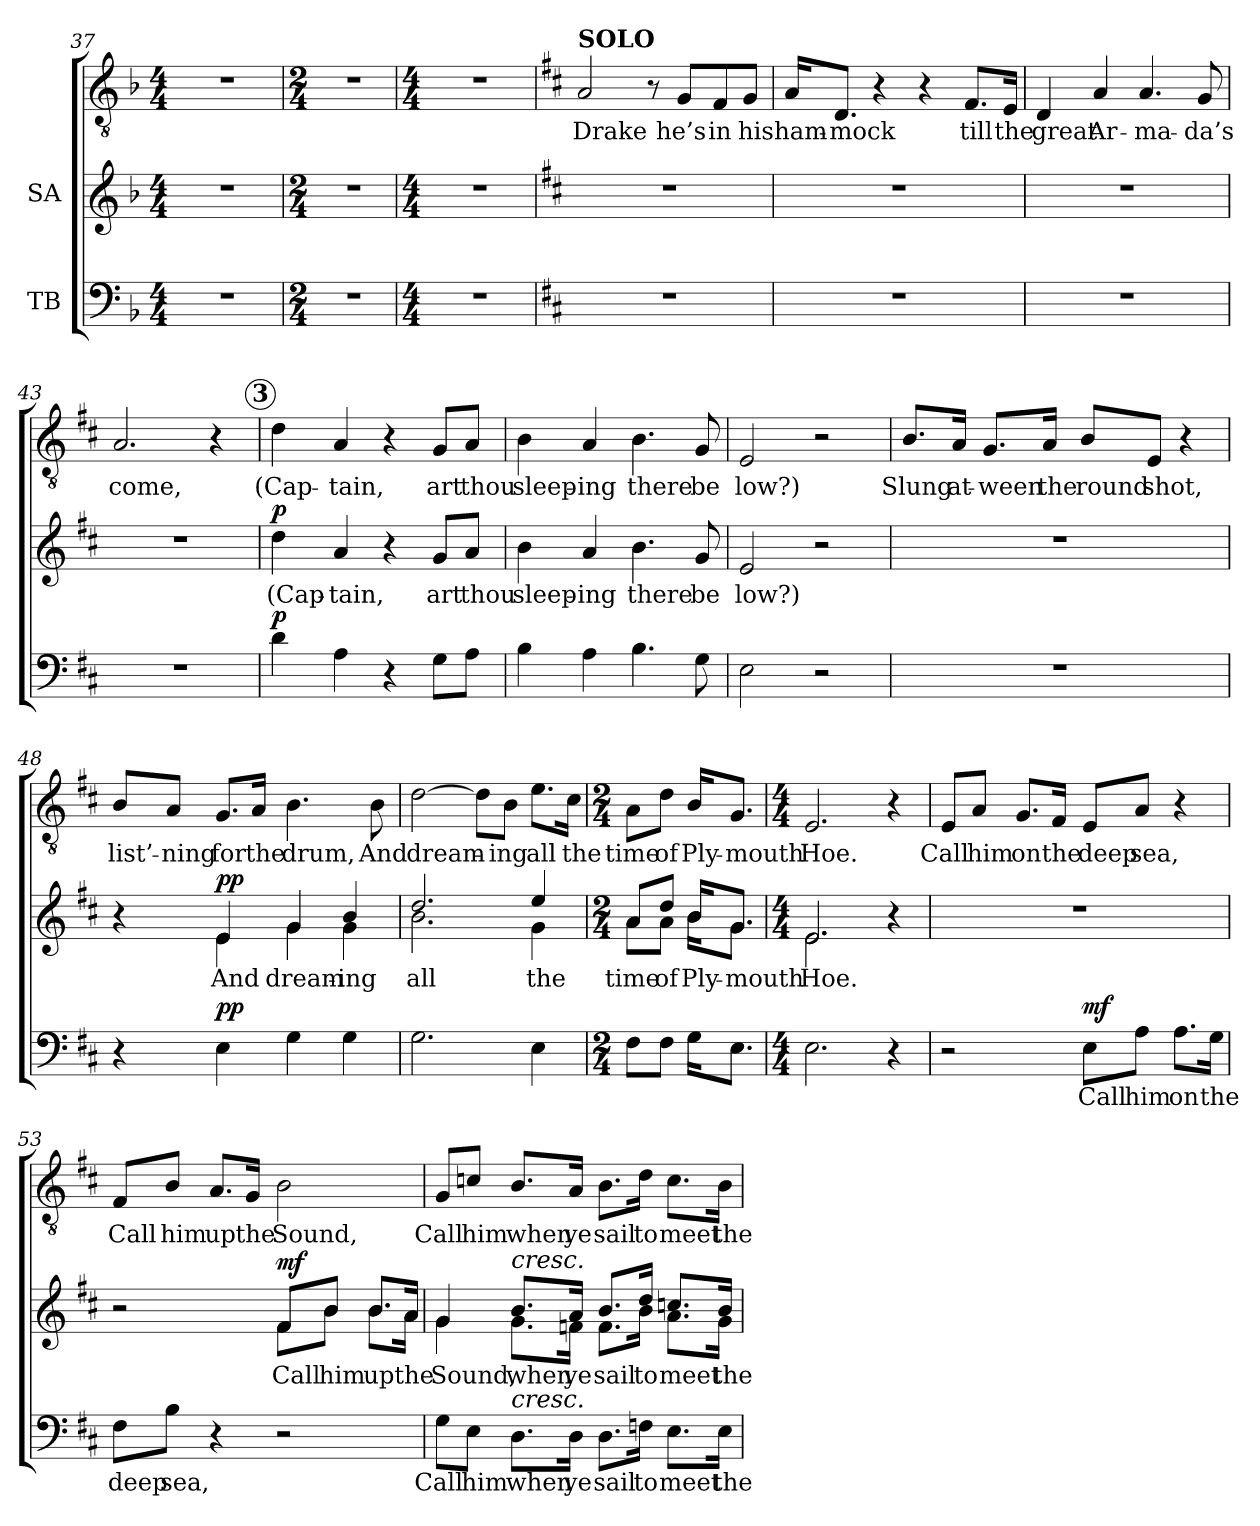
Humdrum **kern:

**kern	**text	**dynam	**kern	**text	**dynam	**kern	**text
*part3	*part3	*part3	*part2	*part2	*part2	*part1	*part1
*staff3	*staff3	*staff3	*staff2	*staff2	*staff2	*staff1	*staff1
*I"TB	*	*	*I"SA	*	*	*	*
*clefF4	*	*	*clefG2	*	*	*clefGv2	*
*k[b-]	*	*	*k[b-]	*	*	*k[b-]	*
*F:	*	*	*F:	*	*	*F:	*
*M4/4	*	*	*M4/4	*	*	*M4/4	*
=37	=37	=37	=37	=37	=37	=37	=37
1r	.	.	1r	.	.	1r	.
=38	=38	=38	=38	=38	=38	=38	=38
*M2/4	*	*	*M2/4	*	*	*M2/4	*
2r	.	.	2r	.	.	2r	.
=39	=39	=39	=39	=39	=39	=39	=39
*M4/4	*	*	*M4/4	*	*	*M4/4	*
1r	.	.	1r	.	.	1r	.
=40	=40	=40	=40	=40	=40	=40	=40
*k[f#c#]	*	*	*k[f#c#]	*	*	*k[f#c#]	*
*D:	*	*	*D:	*	*	*D:	*
!	!	!	!	!	!	!LO:TX:a:B:t=SOLO	!
!	!	!	!	!	!	!	!LO:LY:b
1r	.	.	1r	.	.	2A/	Drake
.	.	.	.	.	.	8r	.
!	!	!	!	!	!	!	!LO:LY:b
.	.	.	.	.	.	8G/L	he’s
!	!	!	!	!	!	!	!LO:LY:b
.	.	.	.	.	.	8F#/	in
!	!	!	!	!	!	!	!LO:LY:b
.	.	.	.	.	.	8G/J	his
=41	=41	=41	=41	=41	=41	=41	=41
!	!	!	!	!	!	!	!LO:LY:b
1r	.	.	1r	.	.	16A/KL	ham-
!	!	!	!	!	!	!	!LO:LY:b
.	.	.	.	.	.	8.D/J	-mock
.	.	.	.	.	.	4r	.
.	.	.	.	.	.	4r	.
!	!	!	!	!	!	!	!LO:LY:b
.	.	.	.	.	.	8.F#/L	till
!	!	!	!	!	!	!	!LO:LY:b
.	.	.	.	.	.	16E/Jk	the
=42	=42	=42	=42	=42	=42	=42	=42
!	!	!	!	!	!	!	!LO:LY:b
1r	.	.	1r	.	.	4D/	great
!	!	!	!	!	!	!	!LO:LY:b
.	.	.	.	.	.	4A/	Ar-
!	!	!	!	!	!	!	!LO:LY:b
.	.	.	.	.	.	4.A/	-ma-
!	!	!	!	!	!	!	!LO:LY:b
.	.	.	.	.	.	8G/	-da’s
=43	=43	=43	=43	=43	=43	=43	=43
!	!	!	!	!	!	!	!LO:LY:b
1r	.	.	1r	.	.	2.A/	come,
.	.	.	.	.	.	4r	.
!!LO:LB:g=z
!!LO:REH:place=s2:a:B:enc=circle:fs=13.5:t=3
=44	=44	=44	=44	=44	=44	=44	=44
!	!	!	!	!LO:LY:b	!	!	!
!	!	!LO:DY:a	!	!	!LO:DY:a	!	!LO:LY:b
4d\	.	p	4dd\	(Cap-	p	4d\	(Cap-
!	!	!	!	!LO:LY:b	!	!	!
!	!	!	!	!	!	!	!LO:LY:b
4A\	.	.	4a/	-tain,	.	4A/	-tain,
4r	.	.	4r	.	.	4r	.
!	!	!	!	!LO:LY:b	!	!	!
!	!	!	!	!	!	!	!LO:LY:b
8G\L	.	.	8g/L	art	.	8G/L	art
!	!	!	!	!LO:LY:b	!	!	!
!	!	!	!	!	!	!	!LO:LY:b
8A\J	.	.	8a/J	thou	.	8A/J	thou
=45	=45	=45	=45	=45	=45	=45	=45
!	!	!	!	!LO:LY:b	!	!	!
!	!	!	!	!	!	!	!LO:LY:b
4B\	.	.	4b\	sleep-	.	4B\	sleep-
!	!	!	!	!LO:LY:b	!	!	!
!	!	!	!	!	!	!	!LO:LY:b
4A\	.	.	4a/	-ing	.	4A/	-ing
!	!	!	!	!LO:LY:b	!	!	!
!	!	!	!	!	!	!	!LO:LY:b
4.B\	.	.	4.b\	there	.	4.B\	there
!	!	!	!	!LO:LY:b	!	!	!
!	!	!	!	!	!	!	!LO:LY:b
8G\	.	.	8g/	be	.	8G/	be
=46	=46	=46	=46	=46	=46	=46	=46
!	!	!	!	!LO:LY:b	!	!	!
!	!	!	!	!	!	!	!LO:LY:b
2E\	.	.	2e/	low?)	.	2E/	low?)
2r	.	.	2r	.	.	2r	.
=47	=47	=47	=47	=47	=47	=47	=47
!	!	!	!	!	!	!	!LO:LY:b
1r	.	.	1r	.	.	8.B/L	Slung
!	!	!	!	!	!	!	!LO:LY:b
.	.	.	.	.	.	16A/Jk	at-
!	!	!	!	!	!	!	!LO:LY:b
.	.	.	.	.	.	8.G/L	-ween
!	!	!	!	!	!	!	!LO:LY:b
.	.	.	.	.	.	16A/Jk	the
!	!	!	!	!	!	!	!LO:LY:b
.	.	.	.	.	.	8B/L	round
!	!	!	!	!	!	!	!LO:LY:b
.	.	.	.	.	.	8E/J	shot,
.	.	.	.	.	.	4r	.
!!LO:LB:g=z
=48	=48	=48	=48	=48	=48	=48	=48
*	*	*	*^	*	*	*	*
!	!	!	!	!	!	!	!	!LO:LY:b
4r	.	.	4r	4ryy	.	.	8B/L	list’-
!	!	!	!	!	!	!	!	!LO:LY:b
.	.	.	.	.	.	.	8A/J	-ning
!	!	!	!	!	!LO:LY:b	!	!	!
!	!	!LO:DY:a	!	!	!	!LO:DY:a	!	!LO:LY:b
4E\	.	pp	4e/	4e\	And	pp	8.G/L	for
!	!	!	!	!	!	!	!	!LO:LY:b
.	.	.	.	.	.	.	16A/Jk	the
!	!	!	!	!	!LO:LY:b	!	!	!
!	!	!	!	!	!	!	!	!LO:LY:b
4G\	.	.	4g/	4g\	dream-	.	4.B\	drum,
!	!	!	!	!	!LO:LY:b	!	!	!
4G\	.	.	4b/	4g\	-ing	.	.	.
!	!	!	!	!	!	!	!	!LO:LY:b
.	.	.	.	.	.	.	8B\	And
=49	=49	=49	=49	=49	=49	=49	=49	=49
!	!	!	!	!	!LO:LY:b	!	!	!
!	!	!	!	!	!	!	!	!LO:LY:b
2.G\	.	.	2.dd/	2.b\	all	.	[2d\	dream-
.	.	.	.	.	.	.	8d\L]	.
!	!	!	!	!	!	!	!	!LO:LY:b
.	.	.	.	.	.	.	8B\J	-ing
!	!	!	!	!	!LO:LY:b	!	!	!
!	!	!	!	!	!	!	!	!LO:LY:b
4E\	.	.	4ee/	4g\	the	.	8.e\L	all
!	!	!	!	!	!	!	!	!LO:LY:b
.	.	.	.	.	.	.	16c#\Jk	the
=50	=50	=50	=50	=50	=50	=50	=50	=50
*M2/4	*	*	*M2/4	*	*	*	*M2/4	*
!	!	!	!	!	!LO:LY:b	!	!	!
!	!	!	!	!	!	!	!	!LO:LY:b
8F#\L	.	.	8a/L	8a\L	time	.	8A\L	time
!	!	!	!	!	!LO:LY:b	!	!	!
!	!	!	!	!	!	!	!	!LO:LY:b
8F#\J	.	.	8dd/J	8a\J	of	.	8d\J	of
!	!	!	!	!	!LO:LY:b	!	!	!
!	!	!	!	!	!	!	!	!LO:LY:b
16G\KL	.	.	16b/KL	16b\KL	Ply-	.	16B/KL	Ply-
!	!	!	!	!	!LO:LY:b	!	!	!
!	!	!	!	!	!	!	!	!LO:LY:b
8.E\J	.	.	8.g/J	8.g\J	-mouth	.	8.G/J	-mouth
=51	=51	=51	=51	=51	=51	=51	=51	=51
*M4/4	*	*	*M4/4	*	*	*	*M4/4	*
!	!	!	!	!	!LO:LY:b	!	!	!
!	!	!	!	!	!	!	!	!LO:LY:b
2.E\	.	.	2.e/	2.e\	Hoe.	.	2.E/	Hoe.
4r	.	.	4r	4ryy	.	.	4r	.
*	*	*	*v	*v	*	*	*	*
!!LO:LB:g=z
=52	=52	=52	=52	=52	=52	=52	=52
*	*	*	*^	*	*	*	*
!	!	!	!	!	!	!	!	!LO:LY:b
*	*	*	*v	*v	*	*	*	*
2r	.	.	1r	.	.	8E/L	Call
!	!	!	!	!	!	!	!LO:LY:b
.	.	.	.	.	.	8A/J	him
!	!	!	!	!	!	!	!LO:LY:b
.	.	.	.	.	.	8.G/L	on
!	!	!	!	!	!	!	!LO:LY:b
.	.	.	.	.	.	16F#/Jk	the
!	!LO:LY:b	!	!	!	!	!	!
!	!	!LO:DY:a	!	!	!	!	!LO:LY:b
8E\L	Call	mf	.	.	.	8E/L	deep
!	!LO:LY:b	!	!	!	!	!	!
!	!	!	!	!	!	!	!LO:LY:b
8A\J	him	.	.	.	.	8A/J	sea,
!	!LO:LY:b	!	!	!	!	!	!
8.A\L	on	.	.	.	.	4r	.
!	!LO:LY:b	!	!	!	!	!	!
16G\Jk	the	.	.	.	.	.	.
=53	=53	=53	=53	=53	=53	=53	=53
!	!LO:LY:b	!	!	!	!	!	!
*	*	*	*^	*	*	*	*
!	!	!	!	!	!	!	!	!LO:LY:b
8F#\L	deep	.	2r	2ryy	.	.	8F#/L	Call
!	!LO:LY:b	!	!	!	!	!	!	!
!	!	!	!	!	!	!	!	!LO:LY:b
8B\J	sea,	.	.	.	.	.	8B/J	him
!	!	!	!	!	!	!	!	!LO:LY:b
4r	.	.	.	.	.	.	8.A/L	up
!	!	!	!	!	!	!	!	!LO:LY:b
.	.	.	.	.	.	.	16G/Jk	the
!	!	!	!	!	!LO:LY:b	!	!	!
!	!	!	!	!	!	!LO:DY:a	!	!LO:LY:b
2r	.	.	8f#/L	8f#\L	Call	mf	2B\	Sound,
!	!	!	!	!	!LO:LY:b	!	!	!
.	.	.	8b/J	8b\J	him	.	.	.
!	!	!	!	!	!LO:LY:b	!	!	!
.	.	.	8.b/L	8.b\L	up	.	.	.
!	!	!	!	!	!LO:LY:b	!	!	!
.	.	.	16a/Jk	16a\Jk	the	.	.	.
=54	=54	=54	=54	=54	=54	=54	=54	=54
!	!LO:LY:b	!	!	!	!	!	!	!
!	!	!	!	!	!LO:LY:b	!	!	!
!	!	!	!	!	!	!	!	!LO:LY:b
8G\L	Call	.	4g/	4g\	Sound,	.	8G/L	Call
!	!LO:LY:b	!	!	!	!	!	!	!
!	!	!	!	!	!	!	!	!LO:LY:b
8E\J	him	.	.	.	.	.	8cn/J	him
!	!LO:LY:b	!	!	!	!	!	!	!
!	!	!	!	!	!LO:LY:b	!	!	!
!	!	!	!LO:TX:a:i:t=cresc.	!	!	!	!	!
!LO:TX:a:i:t=cresc.	!	!	!	!	!	!	!	!
!	!	!	!	!	!	!	!	!LO:LY:b
8.D\L	when	.	8.b/L	8.g\L	when	.	8.B/L	when
!	!LO:LY:b	!	!	!	!	!	!	!
!	!	!	!	!	!LO:LY:b	!	!	!
!	!	!	!	!	!	!	!	!LO:LY:b
16D\Jk	ye	.	16a/Jk	16fn\Jk	ye	.	16A/Jk	ye
!	!LO:LY:b	!	!	!	!	!	!	!
!	!	!	!	!	!LO:LY:b	!	!	!
!	!	!	!	!	!	!	!	!LO:LY:b
8.D\L	sail	.	8.b/L	8.f\L	sail	.	8.B\L	sail
!	!LO:LY:b	!	!	!	!	!	!	!
!	!	!	!	!	!LO:LY:b	!	!	!
!	!	!	!	!	!	!	!	!LO:LY:b
16Fn\Jk	to	.	16dd/Jk	16b\Jk	to	.	16d\Jk	to
!	!LO:LY:b	!	!	!	!	!	!	!
!	!	!	!	!	!LO:LY:b	!	!	!
!	!	!	!	!	!	!	!	!LO:LY:b
8.E\L	meet	.	8.ccn/L	8.a\L	meet	.	8.c\L	meet
!	!LO:LY:b	!	!	!	!	!	!	!
!	!	!	!	!	!LO:LY:b	!	!	!
!	!	!	!	!	!	!	!	!LO:LY:b
16E\Jk	the	.	16b/Jk	16g\Jk	the	.	16B\Jk	the
*	*	*	*v	*v	*	*	*	*
=	=	=	=	=	=	=	=
*-	*-	*-	*-	*-	*-	*-	*-
